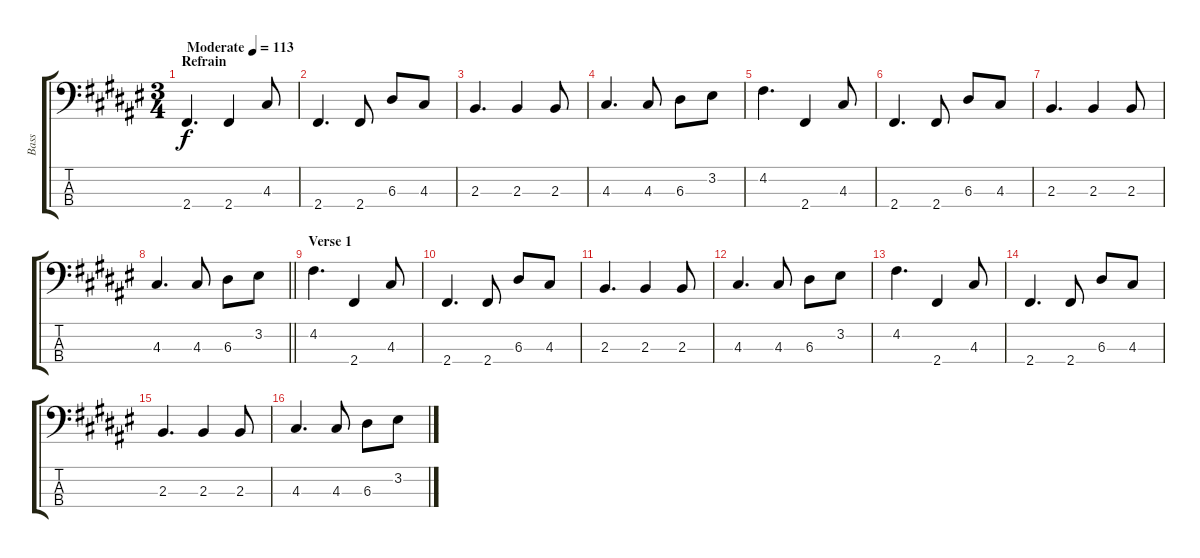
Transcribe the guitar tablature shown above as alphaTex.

\track ("Bass" "Bass") {instrument electricbassfinger}
\staff {score tabs}
\tuning (G2 D2 A1 E1) {hide}
\ts (3 4)
\section ("" "Refrain")
\tempo (113 "Moderate")
\clef f4
\ks f#
2.4.4{d dy f instrument electricbassfinger} 2.4.4 4.3.8 |
2.4.4{d} 2.4.8 6.3.8 4.3.8 |
2.3.4{d} 2.3.4 2.3.8 |
4.3.4{d} 4.3.8 6.3.8 3.2.8 |
4.2.4{d} 2.4.4 4.3.8 |
2.4.4{d} 2.4.8 6.3.8 4.3.8 |
2.3.4{d} 2.3.4 2.3.8 |
\barLineRight lightlight
4.3.4{d} 4.3.8 6.3.8 3.2.8 |
\section ("" "Verse 1")
4.2.4{d} 2.4.4 4.3.8 |
2.4.4{d} 2.4.8 6.3.8 4.3.8 |
2.3.4{d} 2.3.4 2.3.8 |
4.3.4{d} 4.3.8 6.3.8 3.2.8 |
4.2.4{d} 2.4.4 4.3.8 |
2.4.4{d} 2.4.8 6.3.8 4.3.8 |
2.3.4{d} 2.3.4 2.3.8 |
4.3.4{d} 4.3.8 6.3.8 3.2.8
